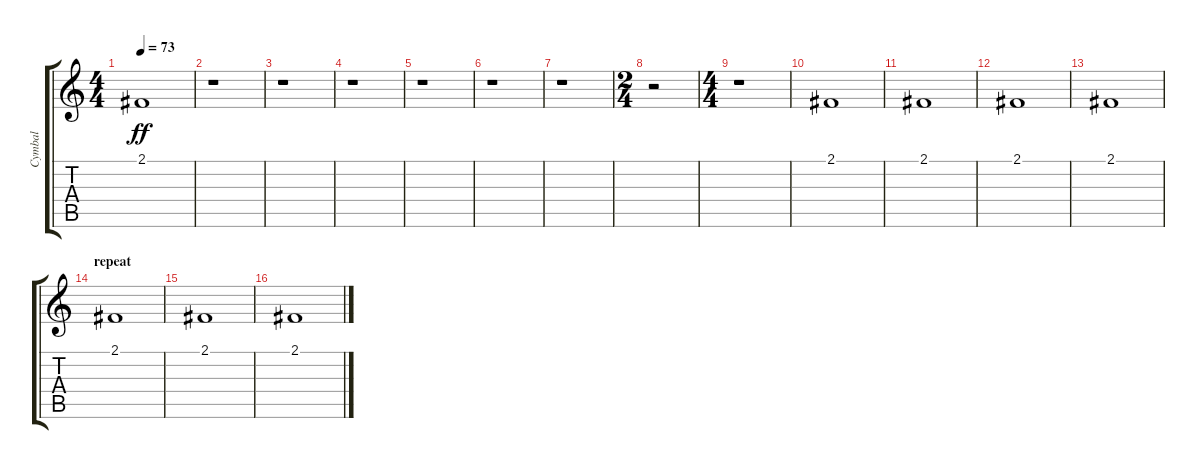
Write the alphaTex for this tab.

\track ("Cymbal" "Cymbal") {instrument reversecymbal}
\staff {score tabs}
\tuning (E4 B3 G3 D3 A2 E2) {hide}
\ts (4 4)
\tempo 73
\clef g2
\ks c
2.1.1{dy ff} |
r.1 |
r.1 |
r.1 |
r.1 |
r.1 |
r.1 |
\ts (2 4)
r.2 |
\ts (4 4)
r.1 |
2.1.1 |
2.1.1 |
2.1.1 |
2.1.1 |
\section ("" "repeat")
2.1.1 |
2.1.1 |
2.1.1
